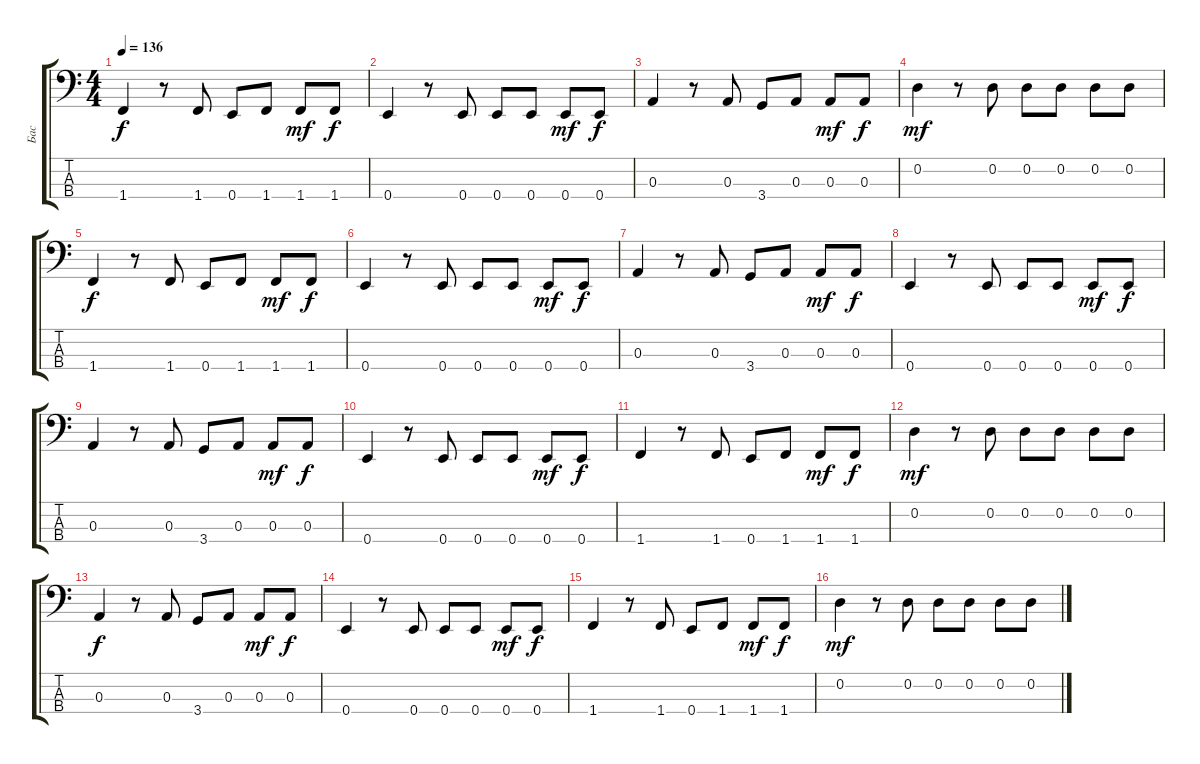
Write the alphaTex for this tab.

\track ("Бас" "Бас") {instrument electricbassfinger}
\staff {score tabs}
\tuning (G2 D2 A1 E1) {hide}
\ts (4 4)
\tempo 136
\clef f4
\ks c
1.4.4{dy f} r.8 1.4.8 0.4.8 1.4.8 1.4.8{dy mf} 1.4.8{dy f} |
0.4.4 r.8 0.4.8 0.4.8 0.4.8 0.4.8{dy mf} 0.4.8{dy f} |
0.3.4 r.8 0.3.8 3.4.8 0.3.8 0.3.8{dy mf} 0.3.8{dy f} |
0.2.4{dy mf} r.8 0.2.8 0.2.8 0.2.8 0.2.8 0.2.8 |
1.4.4{dy f} r.8 1.4.8 0.4.8 1.4.8 1.4.8{dy mf} 1.4.8{dy f} |
0.4.4 r.8 0.4.8 0.4.8 0.4.8 0.4.8{dy mf} 0.4.8{dy f} |
0.3.4 r.8 0.3.8 3.4.8 0.3.8 0.3.8{dy mf} 0.3.8{dy f} |
0.4.4 r.8 0.4.8 0.4.8 0.4.8 0.4.8{dy mf} 0.4.8{dy f} |
\section ("" " ")
0.3.4 r.8 0.3.8 3.4.8 0.3.8 0.3.8{dy mf} 0.3.8{dy f} |
0.4.4 r.8 0.4.8 0.4.8 0.4.8 0.4.8{dy mf} 0.4.8{dy f} |
1.4.4 r.8 1.4.8 0.4.8 1.4.8 1.4.8{dy mf} 1.4.8{dy f} |
0.2.4{dy mf} r.8 0.2.8 0.2.8 0.2.8 0.2.8 0.2.8 |
0.3.4{dy f} r.8 0.3.8 3.4.8 0.3.8 0.3.8{dy mf} 0.3.8{dy f} |
0.4.4 r.8 0.4.8 0.4.8 0.4.8 0.4.8{dy mf} 0.4.8{dy f} |
1.4.4 r.8 1.4.8 0.4.8 1.4.8 1.4.8{dy mf} 1.4.8{dy f} |
0.2.4{dy mf} r.8 0.2.8 0.2.8 0.2.8 0.2.8 0.2.8
